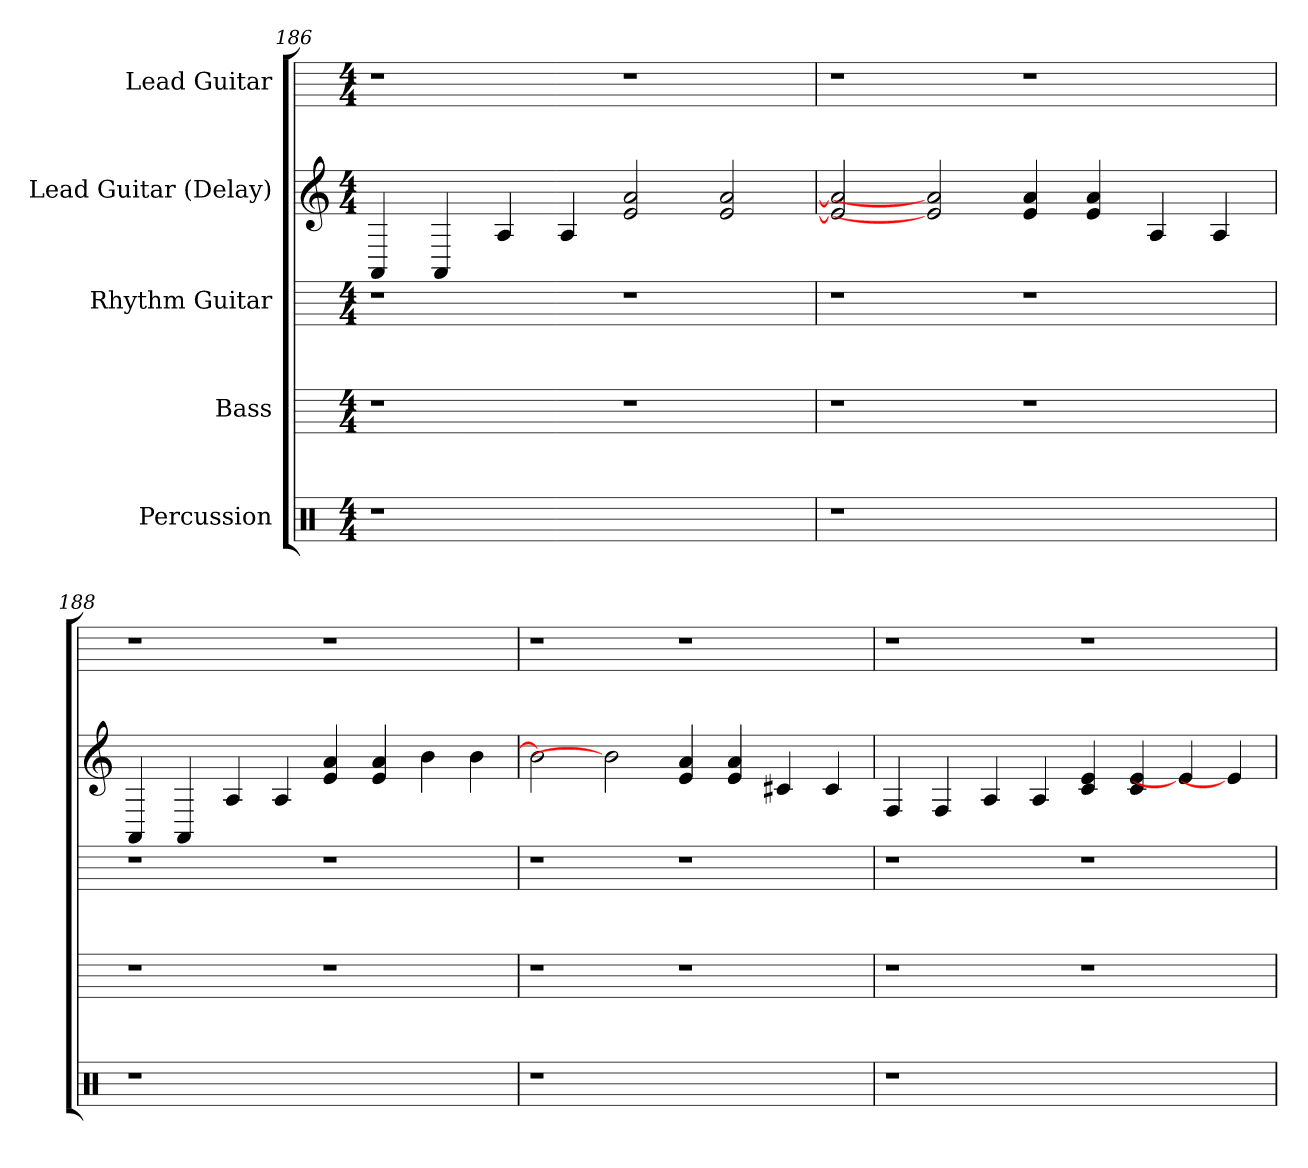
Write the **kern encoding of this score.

**kern	**kern	**kern	**kern	**kern
*part5	*part4	*part3	*part2	*part1
*staff5	*staff4	*staff3	*staff2	*staff1
*I"Percussion	*I"Bass	*I"Rhythm Guitar	*I"Lead Guitar (Delay)	*I"Lead Guitar
*clefX	*	*	*	*
*k[]	*k[]	*k[]	*k[]	*k[]
*M4/4	*M4/4	*M4/4	*M4/4	*M4/4
=186	=186	=186	=186	=186
1r	1r	1r	4AA	1r
.	.	.	4AA	.
.	.	.	4A	.
.	.	.	4A	.
1ryy	1r	1r	2a 2e	1r
.	.	.	2a 2e	.
=187	=187	=187	=187	=187
1r	1r	1r	2a] 2e]	1r
.	.	.	2a] 2e]	.
1ryy	1r	1r	4a 4e	1r
.	.	.	4a 4e	.
.	.	.	4A	.
.	.	.	4A	.
=188	=188	=188	=188	=188
1r	1r	1r	4AA	1r
.	.	.	4AA	.
.	.	.	4A	.
.	.	.	4A	.
1ryy	1r	1r	4a 4e	1r
.	.	.	4a 4e	.
.	.	.	4b	.
.	.	.	4b	.
=189	=189	=189	=189	=189
1r	1r	1r	2b]	1r
.	.	.	2b]	.
1ryy	1r	1r	4a 4e	1r
.	.	.	4a 4e	.
.	.	.	4c#	.
.	.	.	4c#	.
=190	=190	=190	=190	=190
1r	1r	1r	4F	1r
.	.	.	4F	.
.	.	.	4A	.
.	.	.	4A	.
1ryy	1r	1r	4e 4c	1r
.	.	.	4e 4c	.
.	.	.	4e]	.
.	.	.	4e]	.
=	=	=	=	=
*-	*-	*-	*-	*-
